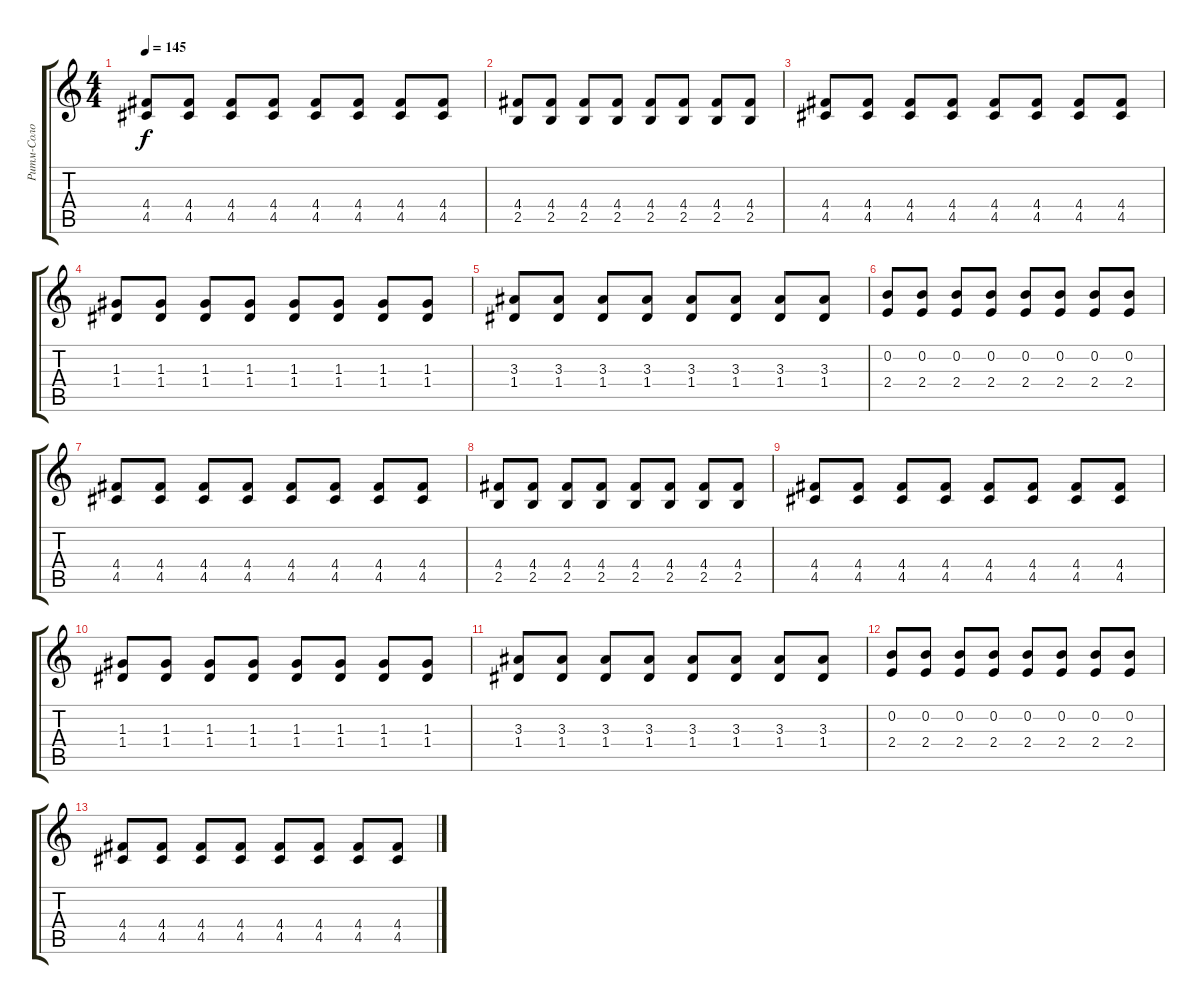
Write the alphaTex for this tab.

\track ("Ритм-Соло" "Ритм-Соло") {instrument distortionguitar}
\staff {score tabs}
\tuning (E4 B3 G3 D3 A2 E2) {hide}
\ts (4 4)
\tempo 145
\clef g2
\ks c
(4.4 4.5).8{dy f} (4.4 4.5).8 (4.4 4.5).8 (4.4 4.5).8 (4.4 4.5).8 (4.4 4.5).8 (4.4 4.5).8 (4.4 4.5).8 |
(4.4 2.5).8 (4.4 2.5).8 (4.4 2.5).8 (4.4 2.5).8 (4.4 2.5).8 (4.4 2.5).8 (4.4 2.5).8 (4.4 2.5).8 |
(4.4 4.5).8{volume 12} (4.4 4.5).8 (4.4 4.5).8 (4.4 4.5).8 (4.4 4.5).8 (4.4 4.5).8 (4.4 4.5).8 (4.4 4.5).8 |
(1.3 1.4).8{volume 11} (1.3 1.4).8 (1.3 1.4).8 (1.3 1.4).8 (1.3 1.4).8 (1.3 1.4).8 (1.3 1.4).8 (1.3 1.4).8 |
(3.3 1.4).8{volume 10} (3.3 1.4).8 (3.3 1.4).8 (3.3 1.4).8 (3.3 1.4).8 (3.3 1.4).8 (3.3 1.4).8 (3.3 1.4).8 |
(0.2 2.4).8{volume 9} (0.2 2.4).8 (0.2 2.4).8 (0.2 2.4).8 (0.2 2.4).8 (0.2 2.4).8 (0.2 2.4).8 (0.2 2.4).8 |
(4.4 4.5).8{volume 8} (4.4 4.5).8 (4.4 4.5).8 (4.4 4.5).8 (4.4 4.5).8 (4.4 4.5).8 (4.4 4.5).8 (4.4 4.5).8 |
(4.4 2.5).8{volume 7} (4.4 2.5).8 (4.4 2.5).8 (4.4 2.5).8 (4.4 2.5).8 (4.4 2.5).8 (4.4 2.5).8 (4.4 2.5).8 |
(4.4 4.5).8{volume 6} (4.4 4.5).8 (4.4 4.5).8 (4.4 4.5).8 (4.4 4.5).8 (4.4 4.5).8 (4.4 4.5).8 (4.4 4.5).8 |
(1.3 1.4).8{volume 5} (1.3 1.4).8 (1.3 1.4).8 (1.3 1.4).8 (1.3 1.4).8 (1.3 1.4).8 (1.3 1.4).8 (1.3 1.4).8 |
(3.3 1.4).8{volume 3} (3.3 1.4).8 (3.3 1.4).8 (3.3 1.4).8 (3.3 1.4).8 (3.3 1.4).8 (3.3 1.4).8 (3.3 1.4).8 |
(0.2 2.4).8{volume 2} (0.2 2.4).8 (0.2 2.4).8 (0.2 2.4).8 (0.2 2.4).8 (0.2 2.4).8 (0.2 2.4).8 (0.2 2.4).8 |
(4.4 4.5).8{volume 1} (4.4 4.5).8 (4.4 4.5).8 (4.4 4.5).8 (4.4 4.5).8 (4.4 4.5).8 (4.4 4.5).8 (4.4 4.5).8
